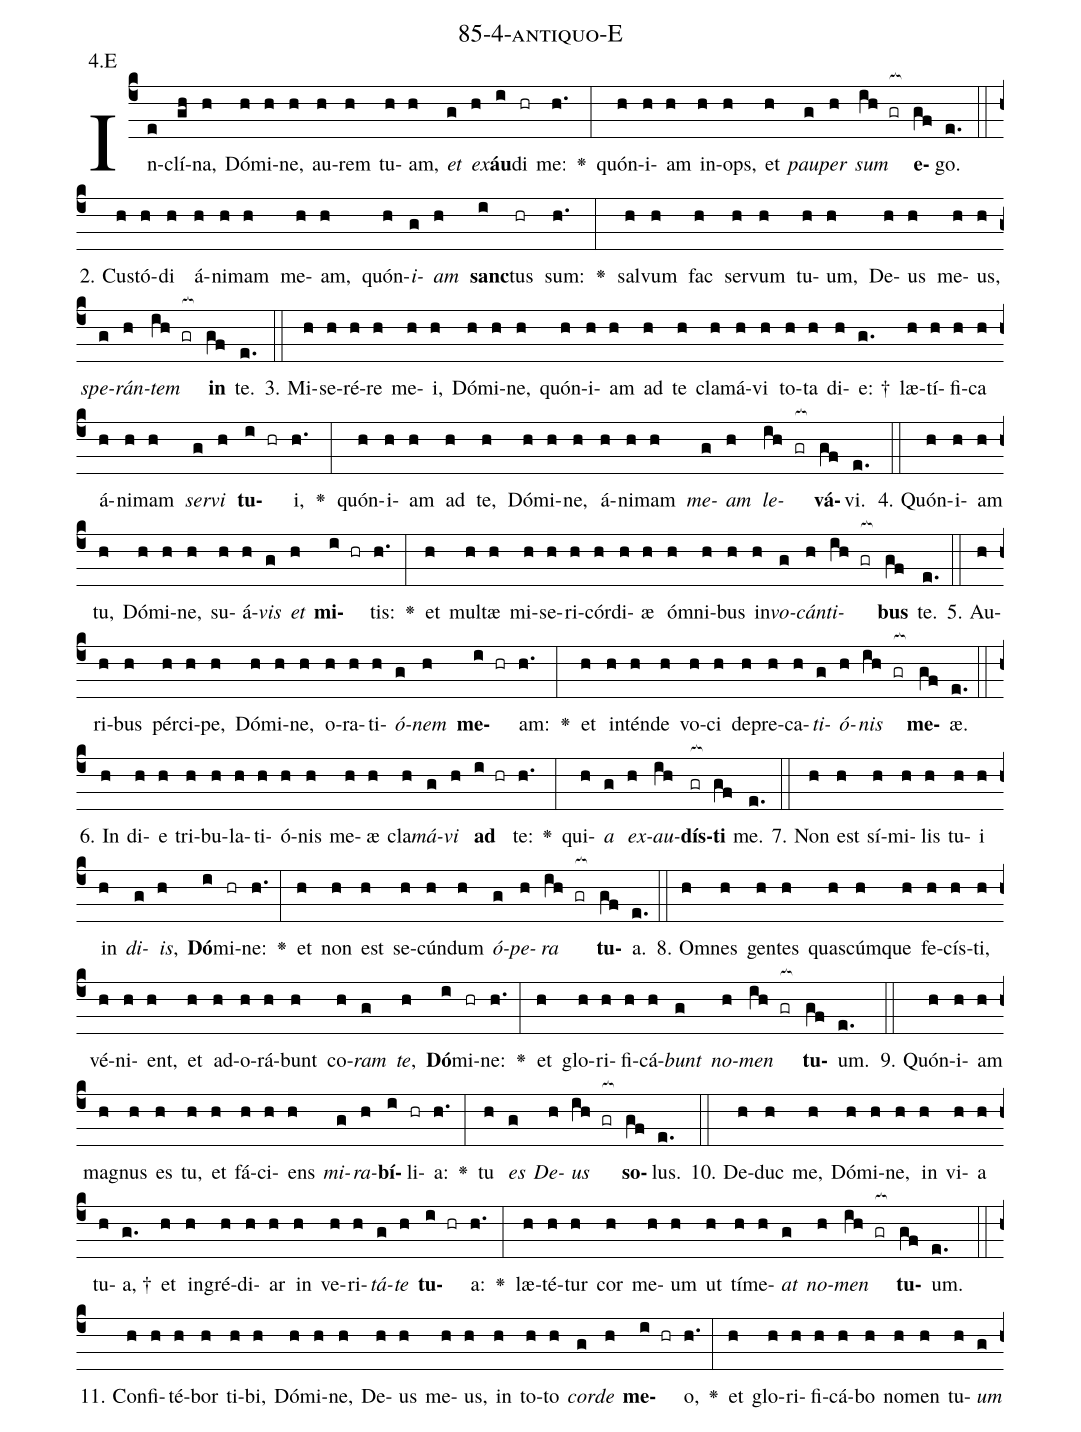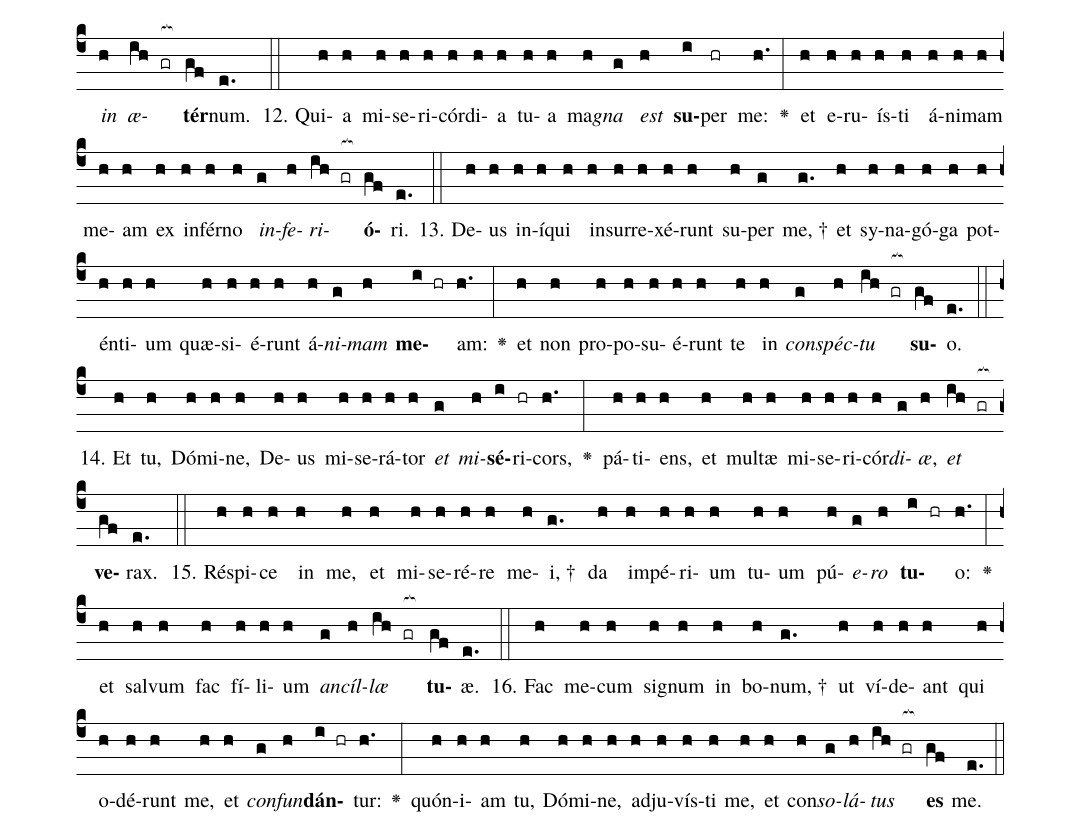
name: 85-4-antiquo-E;
annotation: 4.E;
%%
(c4)In(e)clí(gh)na,(h) Dó(h)mi(h)ne,(h) au(h)rem(h) tu(h)am,(h) <i>et</i>(g) <i>ex</i>(h)<b>áu</b>(i)di(hr) me:(h.) <v>\greheightstar</v>(:) quón(h)i(h)am(h) in(h)ops,(h) et(h) <i>pau</i>(g)<i>per</i>(h) <i>sum</i>(ih gr[ocb:1{]) <b>e</b>(gf[ocb:0}])go.(e.) (::)
2. Cus(h)tó(h)di(h) á(h)ni(h)mam(h) me(h)am,(h) quón(h)<i>i</i>(g)<i>am</i>(h) <b>sanc</b>(i)tus(hr) sum:(h.) <v>\greheightstar</v>(:) sal(h)vum(h) fac(h) ser(h)vum(h) tu(h)um,(h) De(h)us(h) me(h)us,(h) <i>spe</i>(g)<i>rán</i>(h)<i>tem</i>(ih gr[ocb:1{]) <b>in</b>(gf[ocb:0}]) te.(e.) (::)
3. Mi(h)se(h)ré(h)re(h) me(h)i,(h) Dó(h)mi(h)ne,(h) quón(h)i(h)am(h) ad(h) te(h) cla(h)má(h)vi(h) to(h)ta(h) di(h)e: †(g.) læ(h)tí(h)fi(h)ca(h) á(h)ni(h)mam(h) <i>ser</i>(g)<i>vi</i>(h) <b>tu</b>(i hr)i,(h.) <v>\greheightstar</v>(:) quón(h)i(h)am(h) ad(h) te,(h) Dó(h)mi(h)ne,(h) á(h)ni(h)mam(h) <i>me</i>(g)<i>am</i>(h) <i>le</i>(ih gr[ocb:1{])<b>vá</b>(gf[ocb:0}])vi.(e.) (::)
4. Quón(h)i(h)am(h) tu,(h) Dó(h)mi(h)ne,(h) su(h)á(h)<i>vis</i>(g) <i>et</i>(h) <b>mi</b>(i hr)tis:(h.) <v>\greheightstar</v>(:) et(h) mul(h)tæ(h) mi(h)se(h)ri(h)cór(h)di(h)æ(h) óm(h)ni(h)bus(h) in(h)<i>vo</i>(g)<i>cán</i>(h)<i>ti</i>(ih gr[ocb:1{])<b>bus</b>(gf[ocb:0}]) te.(e.) (::)
5. Au(h)ri(h)bus(h) pér(h)ci(h)pe,(h) Dó(h)mi(h)ne,(h) o(h)ra(h)ti(h)<i>ó</i>(g)<i>nem</i>(h) <b>me</b>(i hr)am:(h.) <v>\greheightstar</v>(:) et(h) in(h)tén(h)de(h) vo(h)ci(h) de(h)pre(h)ca(h)<i>ti</i>(g)<i>ó</i>(h)<i>nis</i>(ih gr[ocb:1{]) <b>me</b>(gf[ocb:0}])æ.(e.) (::)
6. In(h) di(h)e(h) tri(h)bu(h)la(h)ti(h)ó(h)nis(h) me(h)æ(h) cla(h)<i>má</i>(g)<i>vi</i>(h) <b>ad</b>(i hr) te:(h.) <v>\greheightstar</v>(:) qui(h)<i>a</i>(g) <i>ex</i>(h)<i>au</i>(ih)<b>dís</b>(gr[ocb:1{])<b>ti</b>(gf[ocb:0}]) me.(e.) (::)
7. Non(h) est(h) sí(h)mi(h)lis(h) tu(h)i(h) in(h) <i>di</i>(g)<i>is</i>,(h) <b>Dó</b>(i)mi(hr)ne:(h.) <v>\greheightstar</v>(:) et(h) non(h) est(h) se(h)cún(h)dum(h) <i>ó</i>(g)<i>pe</i>(h)<i>ra</i>(ih gr[ocb:1{]) <b>tu</b>(gf[ocb:0}])a.(e.) (::)
8. Om(h)nes(h) gen(h)tes(h) quas(h)cúm(h)que(h) fe(h)cís(h)ti,(h) vé(h)ni(h)ent,(h) et(h) ad(h)o(h)rá(h)bunt(h) co(h)<i>ram</i>(g) <i>te</i>,(h) <b>Dó</b>(i)mi(hr)ne:(h.) <v>\greheightstar</v>(:) et(h) glo(h)ri(h)fi(h)cá(h)<i>bunt</i>(g) <i>no</i>(h)<i>men</i>(ih gr[ocb:1{]) <b>tu</b>(gf[ocb:0}])um.(e.) (::)
9. Quón(h)i(h)am(h) ma(h)gnus(h) es(h) tu,(h) et(h) fá(h)ci(h)ens(h) <i>mi</i>(g)<i>ra</i>(h)<b>bí</b>(i)li(hr)a:(h.) <v>\greheightstar</v>(:) tu(h) <i>es</i>(g) <i>De</i>(h)<i>us</i>(ih gr[ocb:1{]) <b>so</b>(gf[ocb:0}])lus.(e.) (::)
10. De(h)duc(h) me,(h) Dó(h)mi(h)ne,(h) in(h) vi(h)a(h) tu(h)a, †(g.) et(h) in(h)gré(h)di(h)ar(h) in(h) ve(h)ri(h)<i>tá</i>(g)<i>te</i>(h) <b>tu</b>(i hr)a:(h.) <v>\greheightstar</v>(:) læ(h)té(h)tur(h) cor(h) me(h)um(h) ut(h) tí(h)me(h)<i>at</i>(g) <i>no</i>(h)<i>men</i>(ih gr[ocb:1{]) <b>tu</b>(gf[ocb:0}])um.(e.) (::)
11. Con(h)fi(h)té(h)bor(h) ti(h)bi,(h) Dó(h)mi(h)ne,(h) De(h)us(h) me(h)us,(h) in(h) to(h)to(h) <i>cor</i>(g)<i>de</i>(h) <b>me</b>(i hr)o,(h.) <v>\greheightstar</v>(:) et(h) glo(h)ri(h)fi(h)cá(h)bo(h) no(h)men(h) tu(h)<i>um</i>(g) <i>in</i>(h) <i>æ</i>(ih gr[ocb:1{])<b>tér</b>(gf[ocb:0}])num.(e.) (::)
12. Qui(h)a(h) mi(h)se(h)ri(h)cór(h)di(h)a(h) tu(h)a(h) ma(h)<i>gna</i>(g) <i>est</i>(h) <b>su</b>(i)per(hr) me:(h.) <v>\greheightstar</v>(:) et(h) e(h)ru(h)ís(h)ti(h) á(h)ni(h)mam(h) me(h)am(h) ex(h) in(h)fér(h)no(h) <i>in</i>(g)<i>fe</i>(h)<i>ri</i>(ih gr[ocb:1{])<b>ó</b>(gf[ocb:0}])ri.(e.) (::)
13. De(h)us(h) in(h)í(h)qui(h) in(h)sur(h)re(h)xé(h)runt(h) su(h)per(g) me, †(g.) et(h) sy(h)na(h)gó(h)ga(h) pot(h)én(h)ti(h)um(h) quæ(h)si(h)é(h)runt(h) á(h)<i>ni</i>(g)<i>mam</i>(h) <b>me</b>(i hr)am:(h.) <v>\greheightstar</v>(:) et(h) non(h) pro(h)po(h)su(h)é(h)runt(h) te(h) in(h) <i>con</i>(g)<i>spéc</i>(h)<i>tu</i>(ih gr[ocb:1{]) <b>su</b>(gf[ocb:0}])o.(e.) (::)
14. Et(h) tu,(h) Dó(h)mi(h)ne,(h) De(h)us(h) mi(h)se(h)rá(h)tor(h) <i>et</i>(g) <i>mi</i>(h)<b>sé</b>(i)ri(hr)cors,(h.) <v>\greheightstar</v>(:) pá(h)ti(h)ens,(h) et(h) mul(h)tæ(h) mi(h)se(h)ri(h)cór(h)<i>di</i>(g)<i>æ</i>,(h) <i>et</i>(ih gr[ocb:1{]) <b>ve</b>(gf[ocb:0}])rax.(e.) (::)
15. Ré(h)spi(h)ce(h) in(h) me,(h) et(h) mi(h)se(h)ré(h)re(h) me(h)i, †(g.) da(h) im(h)pé(h)ri(h)um(h) tu(h)um(h) pú(h)<i>e</i>(g)<i>ro</i>(h) <b>tu</b>(i hr)o:(h.) <v>\greheightstar</v>(:) et(h) sal(h)vum(h) fac(h) fí(h)li(h)um(h) <i>an</i>(g)<i>cíl</i>(h)<i>læ</i>(ih gr[ocb:1{]) <b>tu</b>(gf[ocb:0}])æ.(e.) (::)
16. Fac(h) me(h)cum(h) si(h)gnum(h) in(h) bo(h)num, †(g.) ut(h) ví(h)de(h)ant(h) qui(h) o(h)dé(h)runt(h) me,(h) et(h) <i>con</i>(g)<i>fun</i>(h)<b>dán</b>(i hr)tur:(h.) <v>\greheightstar</v>(:) quón(h)i(h)am(h) tu,(h) Dó(h)mi(h)ne,(h) ad(h)ju(h)vís(h)ti(h) me,(h) et(h) con(h)<i>so</i>(g)<i>lá</i>(h)<i>tus</i>(ih gr[ocb:1{]) <b>es</b>(gf[ocb:0}]) me.(e.) (::)
